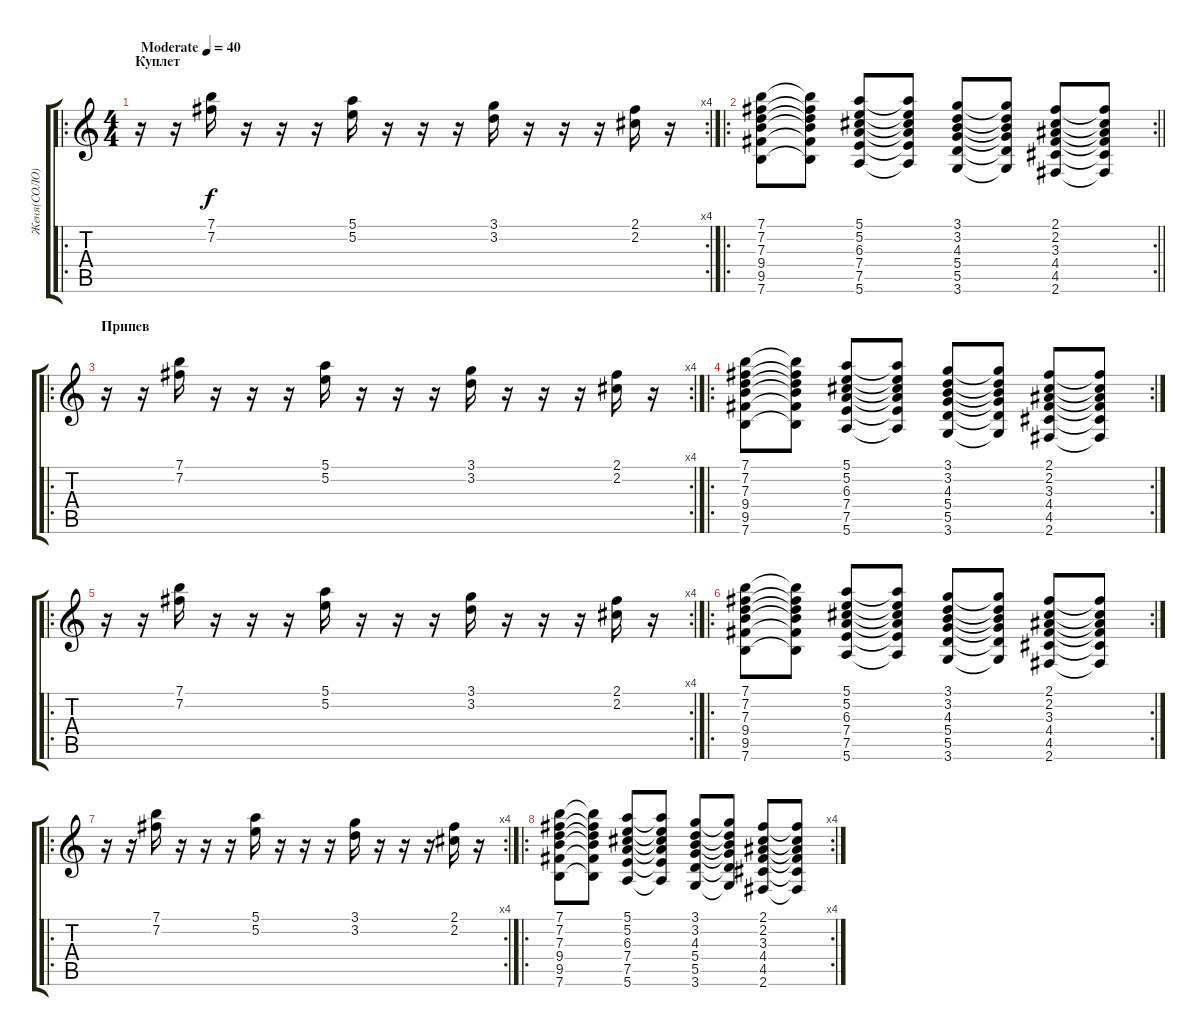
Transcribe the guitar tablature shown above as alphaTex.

\track ("Женя(СОЛО)" "Женя(СОЛО)") {instrument electricguitarclean}
\staff {score tabs}
\tuning (E4 B3 G3 D3 A2 E2) {hide}
\ro
\rc 4
\ts (4 4)
\section ("" "Куплет")
\tempo (40 "Moderate")
\clef g2
\ks c
r.16{dy f instrument electricguitarclean} r.16 (7.1 7.2).16 r.16 r.16 r.16 (5.1 5.2).16 r.16 r.16 r.16 (3.1 3.2).16 r.16 r.16 r.16 (2.1 2.2).16 r.16 |
\ro
\rc 2
\barLineRight lightlight
(7.1 7.2 7.3 9.4 9.5 7.6).8{instrument overdrivenguitar} (7.1{t} 7.2{t} 7.3{t} 9.4{t} 9.5{t} 7.6{t}).8{instrument overdrivenguitar} (5.1 5.2 6.3 7.4 7.5 5.6).8{instrument overdrivenguitar} (5.1{t} 5.2{t} 6.3{t} 7.4{t} 7.5{t} 5.6{t}).8{instrument overdrivenguitar} (3.1 3.2 4.3 5.4 5.5 3.6).8{instrument overdrivenguitar} (3.1{t} 3.2{t} 4.3{t} 5.4{t} 5.5{t} 3.6{t}).8{instrument overdrivenguitar} (2.1 2.2 3.3 4.4 4.5 2.6).8{instrument overdrivenguitar} (2.1{t} 2.2{t} 3.3{t} 4.4{t} 4.5{t} 2.6{t}).8{instrument overdrivenguitar} |
\ro
\rc 4
\section ("" "Припев")
r.16 r.16 (7.1 7.2).16{instrument electricguitarclean} r.16 r.16 r.16 (5.1 5.2).16 r.16 r.16 r.16 (3.1 3.2).16 r.16 r.16 r.16 (2.1 2.2).16 r.16 |
\ro
\rc 2
(7.1 7.2 7.3 9.4 9.5 7.6).8{instrument overdrivenguitar} (7.1{t} 7.2{t} 7.3{t} 9.4{t} 9.5{t} 7.6{t}).8{instrument overdrivenguitar} (5.1 5.2 6.3 7.4 7.5 5.6).8{instrument overdrivenguitar} (5.1{t} 5.2{t} 6.3{t} 7.4{t} 7.5{t} 5.6{t}).8{instrument overdrivenguitar} (3.1 3.2 4.3 5.4 5.5 3.6).8{instrument overdrivenguitar} (3.1{t} 3.2{t} 4.3{t} 5.4{t} 5.5{t} 3.6{t}).8{instrument overdrivenguitar} (2.1 2.2 3.3 4.4 4.5 2.6).8{instrument overdrivenguitar} (2.1{t} 2.2{t} 3.3{t} 4.4{t} 4.5{t} 2.6{t}).8{instrument overdrivenguitar} |
\ro
\rc 4
r.16 r.16 (7.1 7.2).16{instrument electricguitarclean} r.16 r.16 r.16 (5.1 5.2).16 r.16 r.16 r.16 (3.1 3.2).16 r.16 r.16 r.16 (2.1 2.2).16 r.16 |
\ro
\rc 2
(7.1 7.2 7.3 9.4 9.5 7.6).8{instrument overdrivenguitar} (7.1{t} 7.2{t} 7.3{t} 9.4{t} 9.5{t} 7.6{t}).8{instrument overdrivenguitar} (5.1 5.2 6.3 7.4 7.5 5.6).8{instrument overdrivenguitar} (5.1{t} 5.2{t} 6.3{t} 7.4{t} 7.5{t} 5.6{t}).8{instrument overdrivenguitar} (3.1 3.2 4.3 5.4 5.5 3.6).8{instrument overdrivenguitar} (3.1{t} 3.2{t} 4.3{t} 5.4{t} 5.5{t} 3.6{t}).8{instrument overdrivenguitar} (2.1 2.2 3.3 4.4 4.5 2.6).8{instrument overdrivenguitar} (2.1{t} 2.2{t} 3.3{t} 4.4{t} 4.5{t} 2.6{t}).8{instrument overdrivenguitar} |
\ro
\rc 4
r.16 r.16 (7.1 7.2).16{instrument electricguitarclean} r.16 r.16 r.16 (5.1 5.2).16 r.16 r.16 r.16 (3.1 3.2).16 r.16 r.16 r.16 (2.1 2.2).16 r.16 |
\ro
\rc 4
(7.1 7.2 7.3 9.4 9.5 7.6).8{instrument overdrivenguitar} (7.1{t} 7.2{t} 7.3{t} 9.4{t} 9.5{t} 7.6{t}).8{instrument overdrivenguitar} (5.1 5.2 6.3 7.4 7.5 5.6).8{instrument overdrivenguitar} (5.1{t} 5.2{t} 6.3{t} 7.4{t} 7.5{t} 5.6{t}).8{instrument overdrivenguitar} (3.1 3.2 4.3 5.4 5.5 3.6).8{instrument overdrivenguitar} (3.1{t} 3.2{t} 4.3{t} 5.4{t} 5.5{t} 3.6{t}).8{instrument overdrivenguitar} (2.1 2.2 3.3 4.4 4.5 2.6).8{instrument overdrivenguitar} (2.1{t} 2.2{t} 3.3{t} 4.4{t} 4.5{t} 2.6{t}).8{instrument overdrivenguitar}
